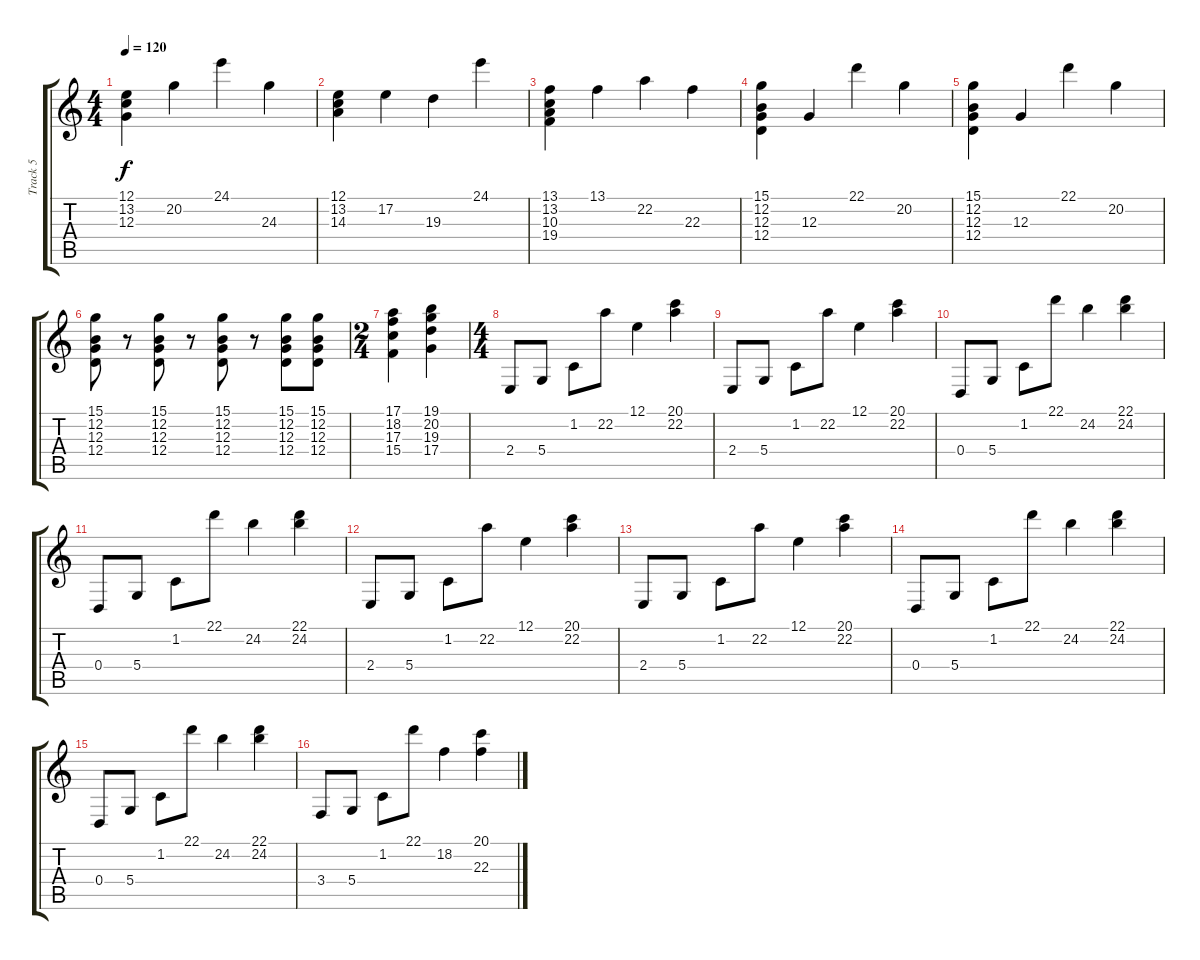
\track ("Track 5" "Track 5") {instrument brightacousticpiano}
\staff {score tabs}
\tuning (E4 B3 G3 D3 A2 E2) {hide}
\ts (4 4)
\tempo 120
\clef g2
\ks c
(12.1 13.2 12.3).4{dy f} 20.2.4 24.1.4 24.3.4 |
(12.1 13.2 14.3).4 17.2.4 19.3.4 24.1.4 |
(13.1 13.2 10.3 19.4).4 13.1.4 22.2.4 22.3.4 |
(15.1 12.2 12.3 12.4).4 12.3.4 22.1.4 20.2.4 |
(15.1 12.2 12.3 12.4).4 12.3.4 22.1.4 20.2.4 |
(15.1 12.2 12.3 12.4).8 r.8 (15.1 12.2 12.3 12.4).8 r.8 (15.1 12.2 12.3 12.4).8 r.8 (15.1 12.2 12.3 12.4).8 (15.1 12.2 12.3 12.4).8 |
\ts (2 4)
(17.1 18.2 17.3 15.4).4 (19.1 20.2 19.3 17.4).4 |
\ts (4 4)
2.4.8 5.4.8 1.2.8 22.2.8 12.1.4 (20.1 22.2).4 |
2.4.8 5.4.8 1.2.8 22.2.8 12.1.4 (20.1 22.2).4 |
0.4.8 5.4.8 1.2.8 22.1.8 24.2.4 (22.1 24.2).4 |
0.4.8 5.4.8 1.2.8 22.1.8 24.2.4 (22.1 24.2).4 |
2.4.8 5.4.8 1.2.8 22.2.8 12.1.4 (20.1 22.2).4 |
2.4.8 5.4.8 1.2.8 22.2.8 12.1.4 (20.1 22.2).4 |
0.4.8 5.4.8 1.2.8 22.1.8 24.2.4 (22.1 24.2).4 |
0.4.8 5.4.8 1.2.8 22.1.8 24.2.4 (22.1 24.2).4 |
3.4.8 5.4.8 1.2.8 22.1.8 18.2.4 (20.1 22.3).4
